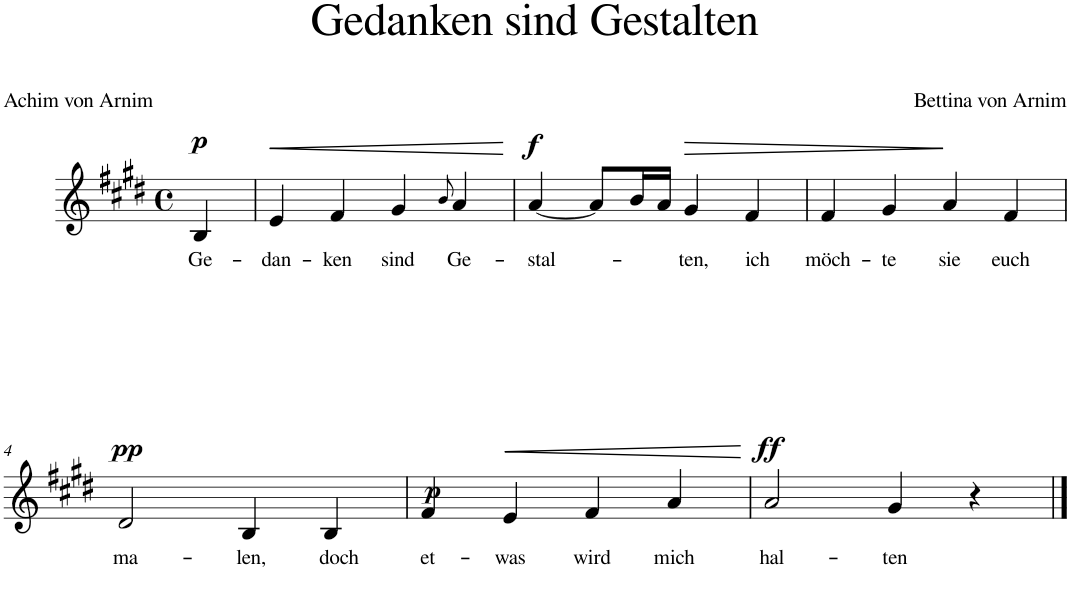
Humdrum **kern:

**kern	**text	**dynam
*part1	*part1	*part1
*staff1	*staff1	*staff1
*I"Voice	*	*
*I'Vo.	*	*
*clefG2	*	*
*k[f#c#g#d#]	*	*
*M4/4	*	*
*met(c)	*	*
=	=	=
!	!LO:LY:b	!LO:DY:a
4B/	Ge-	p
=1	=1	=1
!	!LO:LY:b	!LO:HP:b
4e/	-dan-	<
!	!LO:LY:b	!
4f#/	-ken	.
!	!LO:LY:b	!
4g#/	sind	.
8qb/	.	.
!	!LO:LY:b	!
4a/	Ge-	.
.	.	[
=2	=2	=2
!	!LO:LY:b	!LO:DY:a
[4a/	-stal-	f
8a/L]	.	.
16b/L	.	.
16a/JJ	.	.
!	!LO:LY:b	!LO:HP:b
4g#/	-ten,	>
!	!LO:LY:b	!
4f#/	ich	.
=3	=3	=3
!	!LO:LY:b	!
4f#/	möch-	.
!	!LO:LY:b	!
4g#/	-te	.
!	!LO:LY:b	!
4a/	sie	.
!	!LO:LY:b	!
4f#/	euch	]
!!LO:LB:g=z
=4	=4	=4
!	!LO:LY:b	!LO:DY:a
2d#/	ma-	pp
!	!LO:LY:b	!
4B/	-len,	.
!	!LO:LY:b	!
4B/	doch	.
=5	=5	=5
!	!LO:LY:b	!LO:DY:a
4f#/	et-	p
!	!LO:LY:b	!LO:HP:b
4e/	-was	<
!	!LO:LY:b	!
4f#/	wird	.
!	!LO:LY:b	!
4a/	mich	.
.	.	[
=6	=6	=6
!	!LO:LY:b	!LO:DY:a
2a/	hal-	ff
!	!LO:LY:b	!
4g#/	-ten	.
4r	.	.
==	==	==
*-	*-	*-
